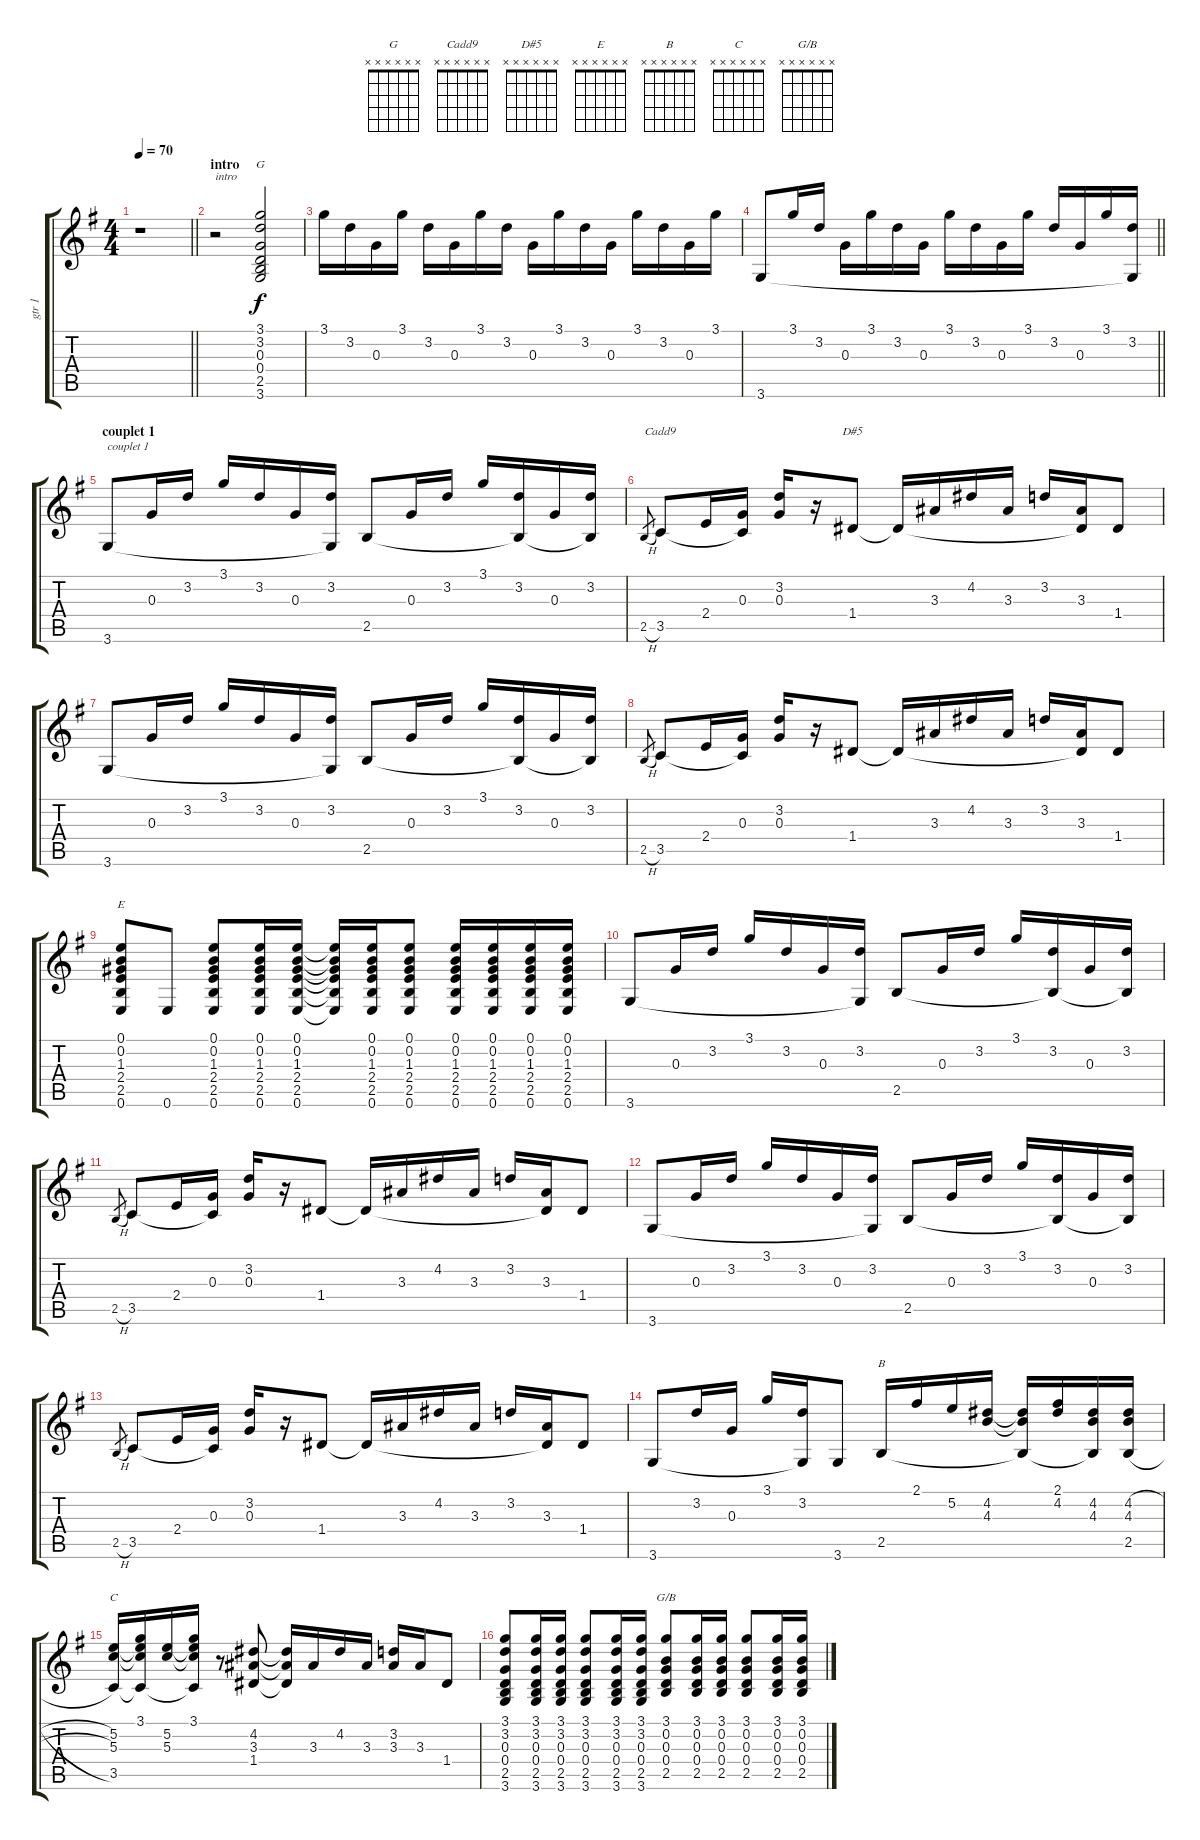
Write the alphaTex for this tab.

\track ("gtr 1" "gtr 1") {instrument acousticguitarsteel}
\staff {score tabs}
\tuning (E4 B3 G3 D3 A2 E2) {hide}
\chord ("G" x x x x x x)
\chord ("Cadd9" x x x x x x)
\chord ("D#5" x x x x x x)
\chord ("E" x x x x x x)
\chord ("B" x x x x x x)
\chord ("C" x x x x x x)
\chord ("G/B" x x x x x x)
\ts (4 4)
\tempo 70
\clef g2
\barLineRight lightlight
\ks g
r.1{dy f instrument acousticguitarsteel} |
\section ("" "intro")
r.2{txt "intro"} (3.1 3.2 0.3 0.4 2.5 3.6).2{ch "G"} |
3.1.16 3.2.16 0.3.16 3.1.16 3.2.16 0.3.16 3.1.16 3.2.16 0.3.16 3.1.16 3.2.16 0.3.16 3.1.16 3.2.16 0.3.16 3.1.16 |
\barLineRight lightlight
3.6.8 3.1.16 3.2.16 0.3.16 3.1.16 3.2.16 0.3.16 3.1.16 3.2.16 0.3.16 3.1.16 3.2.16 0.3.16 3.1.16 (3.2 3.6{t}).16 |
\section ("" "couplet 1")
3.6.8{txt "couplet 1"} 0.3.16 3.2.16 3.1.16 3.2.16 0.3.16 (3.2 3.6{t}).16 2.5.8 0.3.16 3.2.16 3.1.16 (3.2 2.5{t}).16 0.3.16 (3.2 2.5{t}).16 |
2.5{h}.8{gr} 3.5.8{ch "Cadd9"} 2.4.16 (0.3 3.5{t}).16 (3.2 0.3).16 r.16 1.4.8{ch "D#5"} 1.4{t}.16 3.3.16 4.2.16 3.3.16 3.2.16 (3.3 1.4{t}).16 1.4.8 |
3.6.8 0.3.16 3.2.16 3.1.16 3.2.16 0.3.16 (3.2 3.6{t}).16 2.5.8 0.3.16 3.2.16 3.1.16 (3.2 2.5{t}).16 0.3.16 (3.2 2.5{t}).16 |
2.5{h}.8{gr} 3.5.8 2.4.16 (0.3 3.5{t}).16 (3.2 0.3).16 r.16 1.4.8 1.4{t}.16 3.3.16 4.2.16 3.3.16 3.2.16 (3.3 1.4{t}).16 1.4.8 |
(0.1 0.2 1.3 2.4 2.5 0.6).8{ch "E"} 0.6.8 (0.1 0.2 1.3 2.4 2.5 0.6).8 (0.1 0.2 1.3 2.4 2.5 0.6).16 (0.1 0.2 1.3 2.4 2.5 0.6).16 (0.1{t} 0.2{t} 1.3{t} 2.4{t} 2.5{t} 0.6{t}).16 (0.1 0.2 1.3 2.4 2.5 0.6).16 (0.1 0.2 1.3 2.4 2.5 0.6).8 (0.1 0.2 1.3 2.4 2.5 0.6).16 (0.1 0.2 1.3 2.4 2.5 0.6).16 (0.1 0.2 1.3 2.4 2.5 0.6).16 (0.1 0.2 1.3 2.4 2.5 0.6).16 |
3.6.8 0.3.16 3.2.16 3.1.16 3.2.16 0.3.16 (3.2 3.6{t}).16 2.5.8 0.3.16 3.2.16 3.1.16 (3.2 2.5{t}).16 0.3.16 (3.2 2.5{t}).16 |
2.5{h}.8{gr} 3.5.8 2.4.16 (0.3 3.5{t}).16 (3.2 0.3).16 r.16 1.4.8 1.4{t}.16 3.3.16 4.2.16 3.3.16 3.2.16 (3.3 1.4{t}).16 1.4.8 |
3.6.8 0.3.16 3.2.16 3.1.16 3.2.16 0.3.16 (3.2 3.6{t}).16 2.5.8 0.3.16 3.2.16 3.1.16 (3.2 2.5{t}).16 0.3.16 (3.2 2.5{t}).16 |
2.5{h}.8{gr} 3.5.8 2.4.16 (0.3 3.5{t}).16 (3.2 0.3).16 r.16 1.4.8 1.4{t}.16 3.3.16 4.2.16 3.3.16 3.2.16 (3.3 1.4{t}).16 1.4.8 |
3.6.8 3.2.16 0.3.16 3.1.16 (3.2 3.6{t}).16 3.6.8 2.5.16{ch "B"} 2.1.16 5.2.16 (4.2 4.3).16 (4.2{t} 4.3{t} 2.5{t}).16 (2.1 4.2).16 (4.2 4.3 2.5{t}).16 (4.2{h} 4.3{h} 2.5{h}).16 |
(5.2 5.3 3.5).16{ch "C"} (3.1 5.2{t} 5.3{t} 3.5{t}).16 (5.2 5.3).16 (3.1 5.2{t} 5.3{t} 3.5{t}).16 r.8 (4.2 3.3 1.4).8 (4.2{t} 3.3{t} 1.4{t}).16 3.3.16 4.2.16 3.3.16 (3.2 3.3).16 3.3.16 1.4.8 |
(3.1 3.2 0.3 0.4 2.5 3.6).8 (3.1 3.2 0.3 0.4 2.5 3.6).16 (3.1 3.2 0.3 0.4 2.5 3.6).16 (3.1 3.2 0.3 0.4 2.5 3.6).8 (3.1 3.2 0.3 0.4 2.5 3.6).16 (3.1 3.2 0.3 0.4 2.5 3.6).16 (3.1 0.2 0.3 0.4 2.5).8{ch "G/B"} (3.1 0.2 0.3 0.4 2.5).16 (3.1 0.2 0.3 0.4 2.5).16 (3.1 0.2 0.3 0.4 2.5).8 (3.1 0.2 0.3 0.4 2.5).16 (3.1 0.2 0.3 0.4 2.5).16
